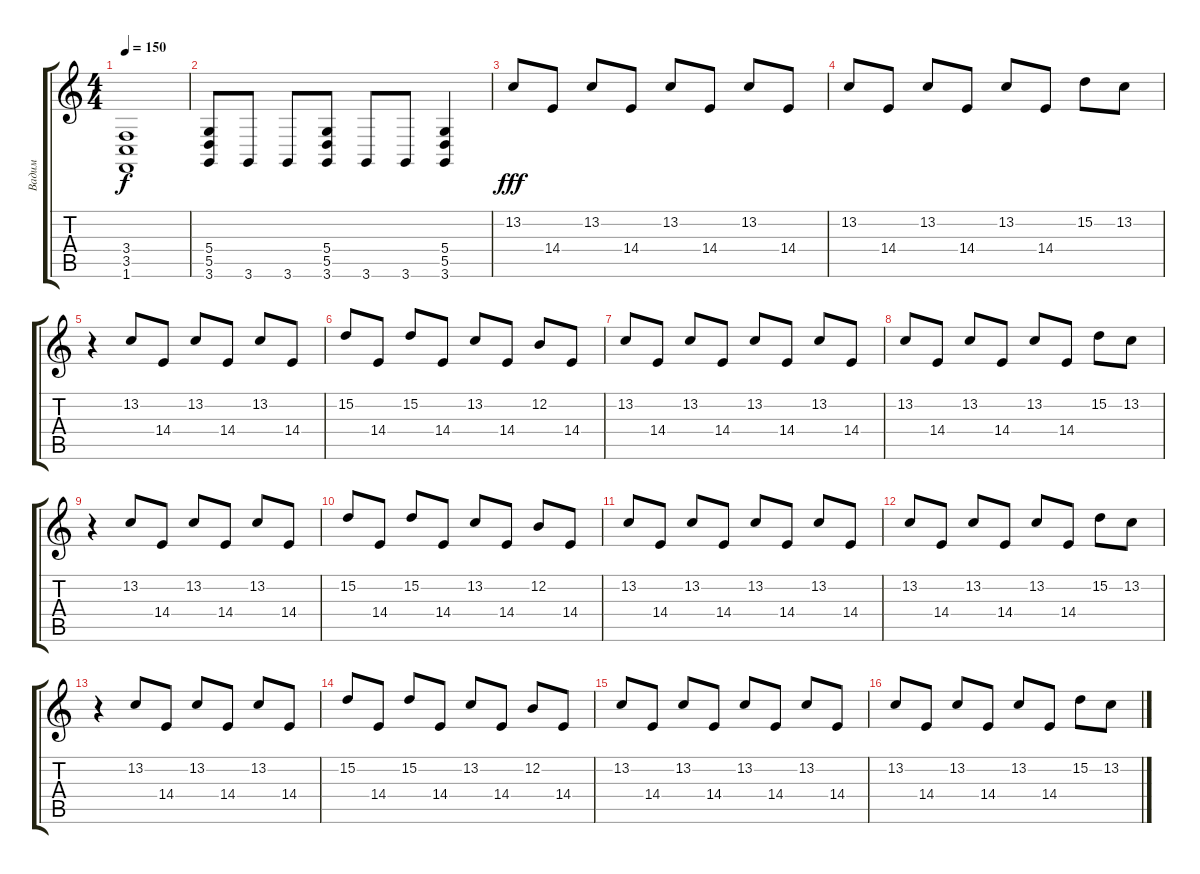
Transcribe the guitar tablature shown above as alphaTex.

\track ("Вадим" "Вадим") {instrument acousticgrandpiano}
\staff {score tabs}
\tuning (E4 B3 G3 D3 A2 E2) {hide}
\ts (4 4)
\tempo 150
\clef g2
\ks c
(3.4 3.5 1.6).1{dy f} |
(5.4 5.5 3.6).8 3.6.8 3.6.8 (5.4 5.5 3.6).8 3.6.8 3.6.8 (5.4 5.5 3.6).4 |
13.2.8{dy fff} 14.4.8 13.2.8 14.4.8 13.2.8 14.4.8 13.2.8 14.4.8 |
13.2.8 14.4.8 13.2.8 14.4.8 13.2.8 14.4.8 15.2.8 13.2.8 |
r.4 13.2.8 14.4.8 13.2.8 14.4.8 13.2.8 14.4.8 |
15.2.8 14.4.8 15.2.8 14.4.8 13.2.8 14.4.8 12.2.8 14.4.8 |
13.2.8 14.4.8 13.2.8 14.4.8 13.2.8 14.4.8 13.2.8 14.4.8 |
13.2.8 14.4.8 13.2.8 14.4.8 13.2.8 14.4.8 15.2.8 13.2.8 |
r.4 13.2.8 14.4.8 13.2.8 14.4.8 13.2.8 14.4.8 |
15.2.8 14.4.8 15.2.8 14.4.8 13.2.8 14.4.8 12.2.8 14.4.8 |
13.2.8 14.4.8 13.2.8 14.4.8 13.2.8 14.4.8 13.2.8 14.4.8 |
13.2.8 14.4.8 13.2.8 14.4.8 13.2.8 14.4.8 15.2.8 13.2.8 |
r.4 13.2.8 14.4.8 13.2.8 14.4.8 13.2.8 14.4.8 |
15.2.8 14.4.8 15.2.8 14.4.8 13.2.8 14.4.8 12.2.8 14.4.8 |
13.2.8 14.4.8 13.2.8 14.4.8 13.2.8 14.4.8 13.2.8 14.4.8 |
13.2.8 14.4.8 13.2.8 14.4.8 13.2.8 14.4.8 15.2.8 13.2.8
